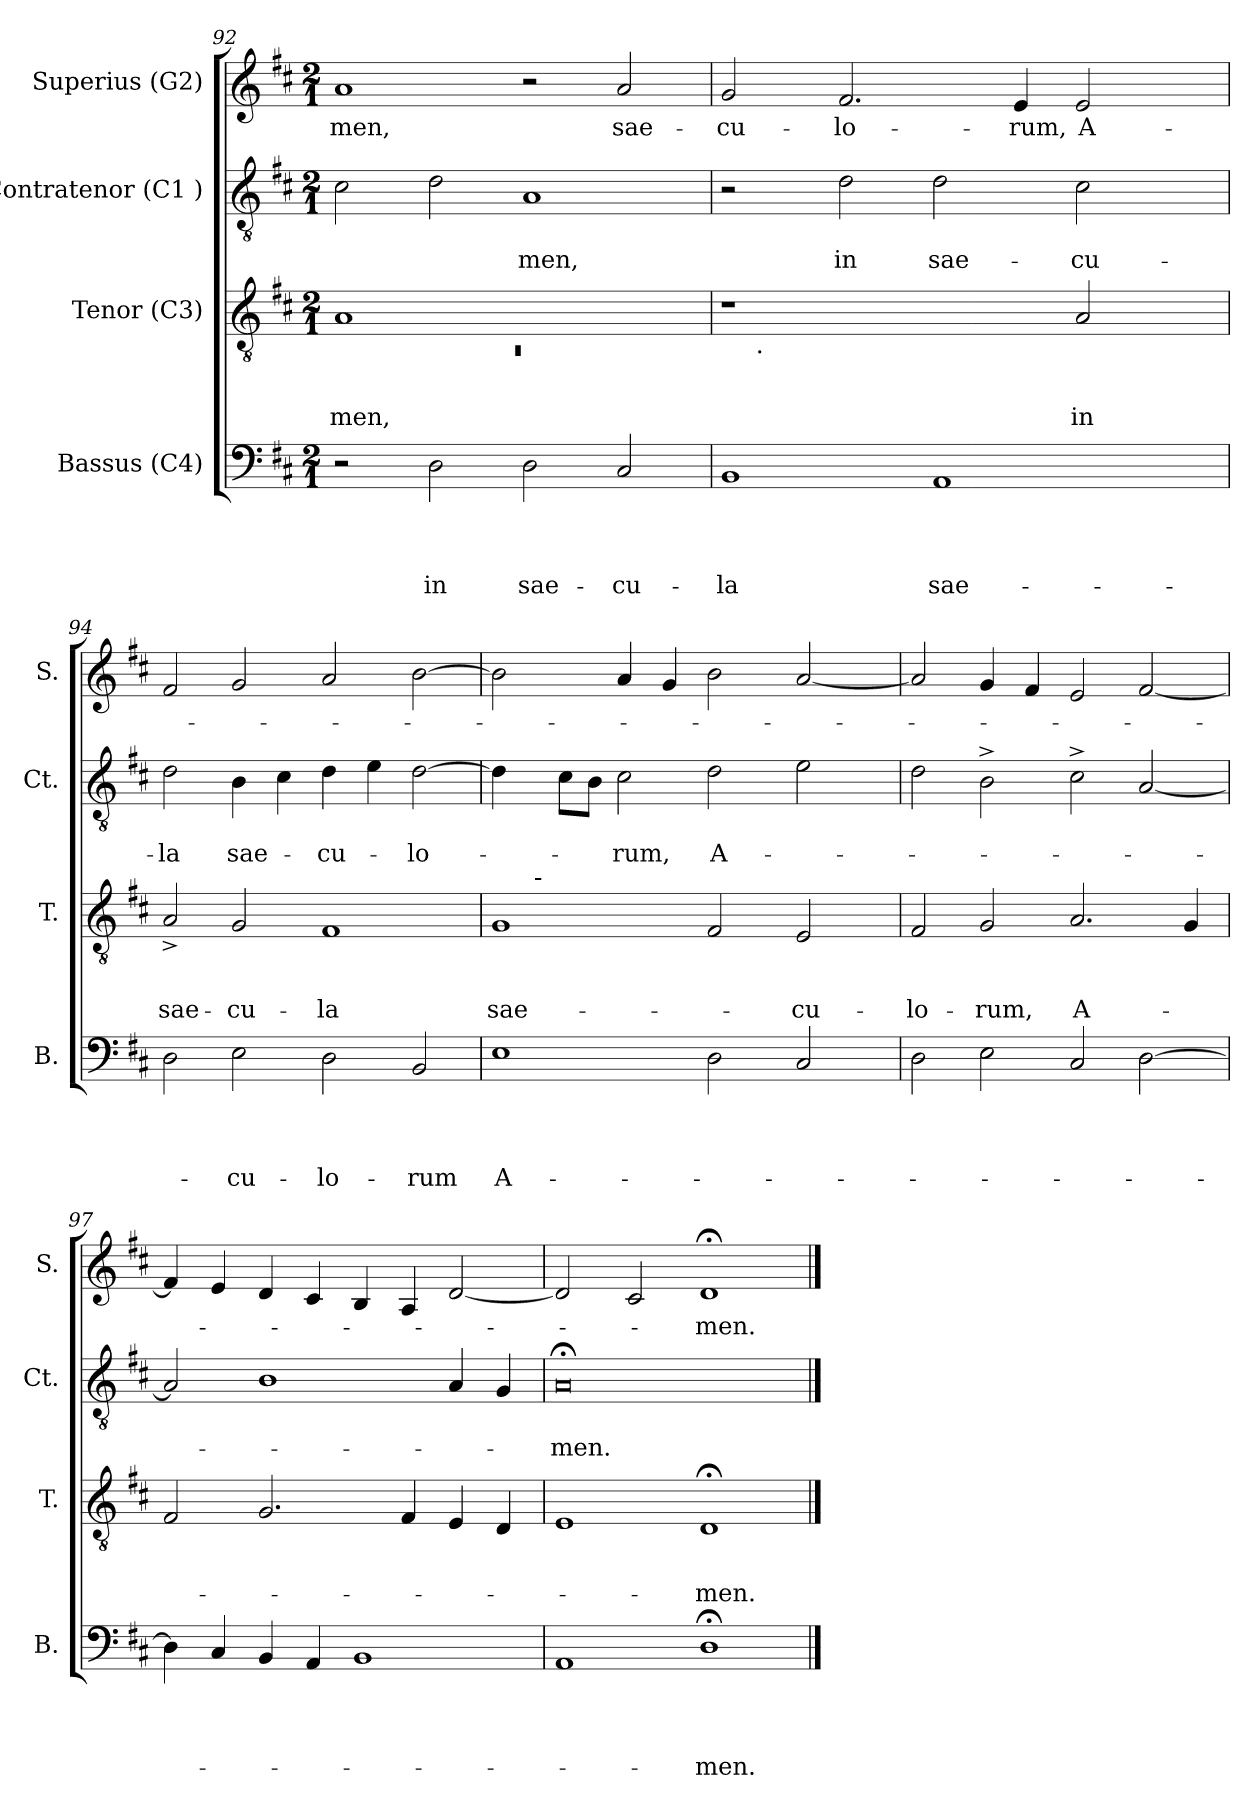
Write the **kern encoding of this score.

**kern	**text	**text	**text	**text	**kern	**text	**text	**text	**kern	**text	**text	**kern	**text
*part4	*part4	*part4	*part4	*part4	*part3	*part3	*part3	*part3	*part2	*part2	*part2	*part1	*part1
*staff4	*staff4	*staff4	*staff4	*staff4	*staff3	*staff3	*staff3	*staff3	*staff2	*staff2	*staff2	*staff1	*staff1
*I"Bassus (C4)	*	*	*	*	*I"Tenor (C3)	*	*	*	*I"Contratenor (C1 )	*	*	*I"Superius (G2)	*
*I'B.	*	*	*	*	*I'T.	*	*	*	*I'Ct.	*	*	*I'S.	*
*clefF4	*	*	*	*	*clefGv2	*	*	*	*clefGv2	*	*	*clefG2	*
*k[f#c#]	*	*	*	*	*k[f#c#]	*	*	*	*k[f#c#]	*	*	*k[f#c#]	*
*D:	*	*	*	*	*D:	*	*	*	*D:	*	*	*D:	*
*M2/1	*	*	*	*	*M2/1	*	*	*	*M2/1	*	*	*M2/1	*
=92	=92	=92	=92	=92	=92	=92	=92	=92	=92	=92	=92	=92	=92
*	*	*	*	*	*^	*	*	*	*	*	*	*	*
!	!	!	!	!	!	!LO:N:vis=1	!	!	!LO:LY:b	!	!	!	!	!LO:LY:b
2r	.	.	.	.	1A	0rC	.	.	-men,	2c#\	.	.	1a	-men,
!	!	!	!	!LO:LY:b	!	!	!	!	!	!	!	!	!	!
2D\	.	.	.	in	.	.	.	.	.	2d\	.	.	.	.
!	!	!	!	!LO:LY:b	!	!	!	!	!	!	!	!LO:LY:b	!	!
2D\	.	.	.	sae-	1ryy	.	.	.	.	1A	.	-men,	2r	.
!	!	!	!	!LO:LY:b	!	!	!	!	!	!	!	!	!	!LO:LY:b
2C#/	.	.	.	-cu-	.	.	.	.	.	.	.	.	2a/	sae-
=93	=93	=93	=93	=93	=93	=93	=93	=93	=93	=93	=93	=93	=93	=93
!	!	!	!	!LO:LY:b	!	!	!	!	!	!	!	!	!	!LO:LY:b
1BB	.	.	.	-la	1r	16.ryy	.	.	.	2r	.	.	2g/	-cu-
!	!	!	!	!	!	!LO:TX:b:t=.	!	!	!	!	!	!	!	!
.	.	.	.	.	.	1ryy	.	.	.	.	.	.	.	.
!	!	!	!	!	!	!	!	!	!	!	!	!LO:LY:b	!	!LO:LY:b
.	.	.	.	.	.	.	.	.	.	2d\	.	in	2.f#/	-lo-
!	!	!	!	!LO:LY:b	!	!	!	!	!	!	!	!LO:LY:b	!	!
1AA	.	.	.	sae-	2ryy	.	.	.	.	2d\	.	sae-	.	.
.	.	.	.	.	.	2ryy	.	.	.	.	.	.	.	.
!	!	!	!	!	!	!	!	!	!	!	!	!	!	!LO:LY:b
.	.	.	.	.	.	.	.	.	.	.	.	.	4e/	-rum,
!	!	!	!	!	!	!	!	!	!LO:LY:b	!	!	!LO:LY:b	!	!LO:LY:b
.	.	.	.	.	2A/	.	.	.	in	2c#\	.	-cu-	2e/	A-
.	.	.	.	.	.	4ryy	.	.	.	.	.	.	.	.
.	.	.	.	.	.	8ryy	.	.	.	.	.	.	.	.
.	.	.	.	.	.	32ryy	.	.	.	.	.	.	.	.
=94	=94	=94	=94	=94	=94	=94	=94	=94	=94	=94	=94	=94	=94	=94
!	!	!	!	!	!	!	!	!	!LO:LY:b	!	!	!LO:LY:b	!	!
*	*	*	*	*	*v	*v	*	*	*	*	*	*	*	*
2D\	.	.	.	.	2A^</	.	.	sae-	2d\	.	-la	2f#/	.
!	!	!	!	!LO:LY:b	!	!	!	!LO:LY:b	!	!	!LO:LY:b	!	!
2E\	.	.	.	-cu-	2G/	.	.	-cu-	4B\	.	sae-	2g/	.
.	.	.	.	.	.	.	.	.	4c#\	.	.	.	.
!	!	!	!	!LO:LY:b	!	!	!	!LO:LY:b	!	!	!LO:LY:b	!	!
2D\	.	.	.	-lo-	1F#	.	.	-la	4d\	.	-cu-	2a/	.
.	.	.	.	.	.	.	.	.	4e\	.	.	.	.
!	!	!	!	!LO:LY:b	!	!	!	!	!	!	!LO:LY:b	!	!
2BB/	.	.	.	-rum	.	.	.	.	[>2d\	.	-lo-	[>2b\	.
!!LO:PB:g=z
=95	=95	=95	=95	=95	=95	=95	=95	=95	=95	=95	=95	=95	=95
!	!	!	!	!LO:LY:b	!	!	!	!LO:LY:b	!	!	!	!	!
*	*	*	*	*	*^	*	*	*	*	*	*	*	*
1E	.	.	.	A-	1G	8ryy	.	.	sae-	4d\]	.	.	2b\]	.
.	.	.	.	.	.	32ryy	.	.	.	.	.	.	.	.
!	!	!	!	!	!	!LO:TX:a:t=-	!	!	!	!	!	!	!	!
.	.	.	.	.	.	1ryy	.	.	.	.	.	.	.	.
.	.	.	.	.	.	.	.	.	.	8c#\L	.	.	.	.
.	.	.	.	.	.	.	.	.	.	8B\J	.	.	.	.
!	!	!	!	!	!	!	!	!	!	!	!	!LO:LY:b	!	!
.	.	.	.	.	.	.	.	.	.	2c#\	.	-rum,	4a/	.
.	.	.	.	.	.	.	.	.	.	.	.	.	4g/	.
!	!	!	!	!	!	!	!	!	!	!	!	!LO:LY:b	!	!
2D\	.	.	.	.	2F#/	.	.	.	.	2d\	.	A-	2b\	.
.	.	.	.	.	.	2ryy	.	.	.	.	.	.	.	.
!	!	!	!	!	!	!	!	!	!LO:LY:b	!	!	!	!	!
2C#/	.	.	.	.	2E/	.	.	.	-cu-	2e\	.	.	[<2a/	.
.	.	.	.	.	.	4ryy	.	.	.	.	.	.	.	.
.	.	.	.	.	.	16.ryy	.	.	.	.	.	.	.	.
=96	=96	=96	=96	=96	=96	=96	=96	=96	=96	=96	=96	=96	=96	=96
!	!	!	!	!	!	!	!	!	!LO:LY:b	!	!	!	!	!
*	*	*	*	*	*v	*v	*	*	*	*	*	*	*	*
2D\	.	.	.	.	2F#/	.	.	-lo-	2d\	.	.	2a/]	.
!	!	!	!	!	!	!	!	!LO:LY:b	!	!	!	!	!
2E\	.	.	.	.	2G/	.	.	-rum,	2B^>\	.	.	4g/	.
.	.	.	.	.	.	.	.	.	.	.	.	4f#/	.
!	!	!	!	!	!	!	!	!LO:LY:b	!	!	!	!	!
2C#/	.	.	.	.	2.A/	.	.	A-	2c#^>\	.	.	2e/	.
[>2D\	.	.	.	.	.	.	.	.	[<2A/	.	.	[<2f#/	.
.	.	.	.	.	4G/	.	.	.	.	.	.	.	.
=97	=97	=97	=97	=97	=97	=97	=97	=97	=97	=97	=97	=97	=97
4D\]	.	.	.	.	2F#/	.	.	.	2A/]	.	.	4f#/]	.
4C#/	.	.	.	.	.	.	.	.	.	.	.	4e/	.
4BB/	.	.	.	.	2.G/	.	.	.	1B	.	.	4d/	.
4AA/	.	.	.	.	.	.	.	.	.	.	.	4c#/	.
1BB	.	.	.	.	.	.	.	.	.	.	.	4B/	.
.	.	.	.	.	4F#/	.	.	.	.	.	.	4A/	.
.	.	.	.	.	4E/	.	.	.	4A/	.	.	[<2d/	.
.	.	.	.	.	4D/	.	.	.	4G/	.	.	.	.
=98	=98	=98	=98	=98	=98	=98	=98	=98	=98	=98	=98	=98	=98
!	!	!	!	!	!	!	!	!	!	!	!LO:LY:b	!	!
1AA	.	.	.	.	1E	.	.	.	0A;	.	-men.	2d/]	.
.	.	.	.	.	.	.	.	.	.	.	.	2c#/	.
!	!	!	!	!LO:LY:b	!	!	!	!LO:LY:b	!	!	!	!	!LO:LY:b
1D;<	.	.	.	-men.	1D;	.	.	-men.	.	.	.	1d;	-men.
==	==	==	==	==	==	==	==	==	==	==	==	==	==
*-	*-	*-	*-	*-	*-	*-	*-	*-	*-	*-	*-	*-	*-
